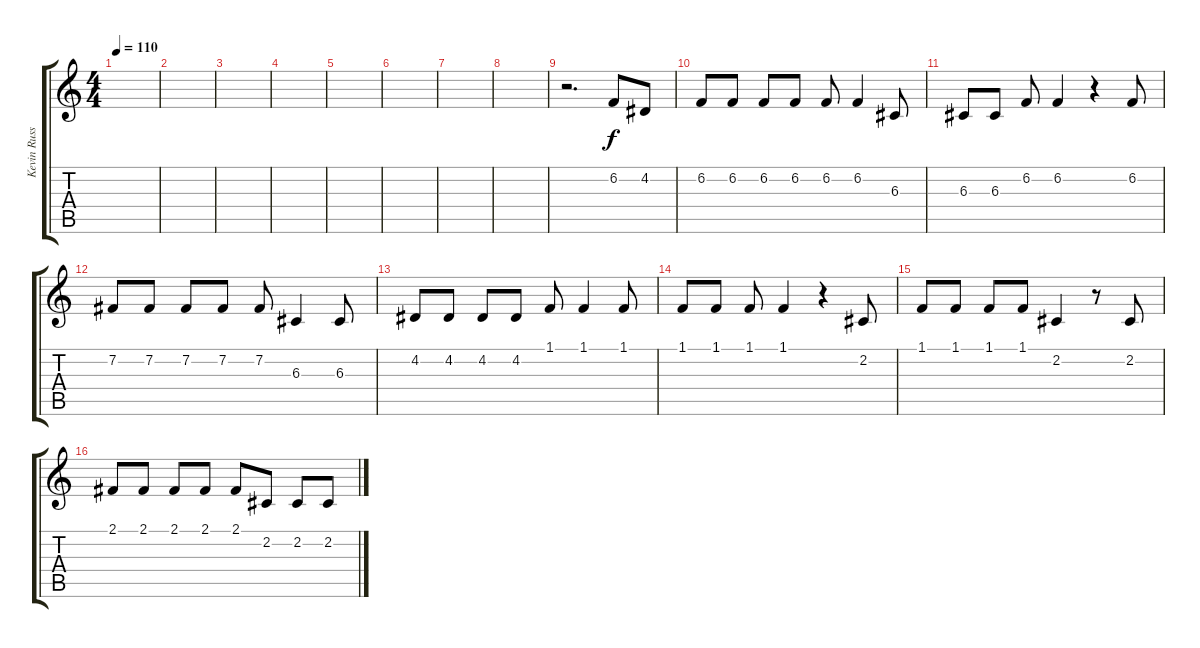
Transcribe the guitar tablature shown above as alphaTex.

\track ("Kevin Russel" "Kevin Russ") {instrument baritonesax}
\staff {score tabs}
\tuning (E4 B3 G3 D3 A2 E2) {hide}
\ts (4 4)
\tempo 110
\clef g2
\ks c
|
|
|
|
|
|
|
|
r.2{d} 6.2.8 4.2.8 |
6.2.8 6.2.8 6.2.8 6.2.8 6.2.8 6.2.4 6.3.8 |
6.3.8 6.3.8 6.2.8 6.2.4 r.4 6.2.8 |
7.2.8 7.2.8 7.2.8 7.2.8 7.2.8 6.3.4 6.3.8 |
4.2.8 4.2.8 4.2.8 4.2.8 1.1.8 1.1.4 1.1.8 |
1.1.8 1.1.8 1.1.8 1.1.4 r.4 2.2.8 |
1.1.8 1.1.8 1.1.8 1.1.8 2.2.4 r.8 2.2.8 |
2.1.8 2.1.8 2.1.8 2.1.8 2.1.8 2.2.8 2.2.8 2.2.8
